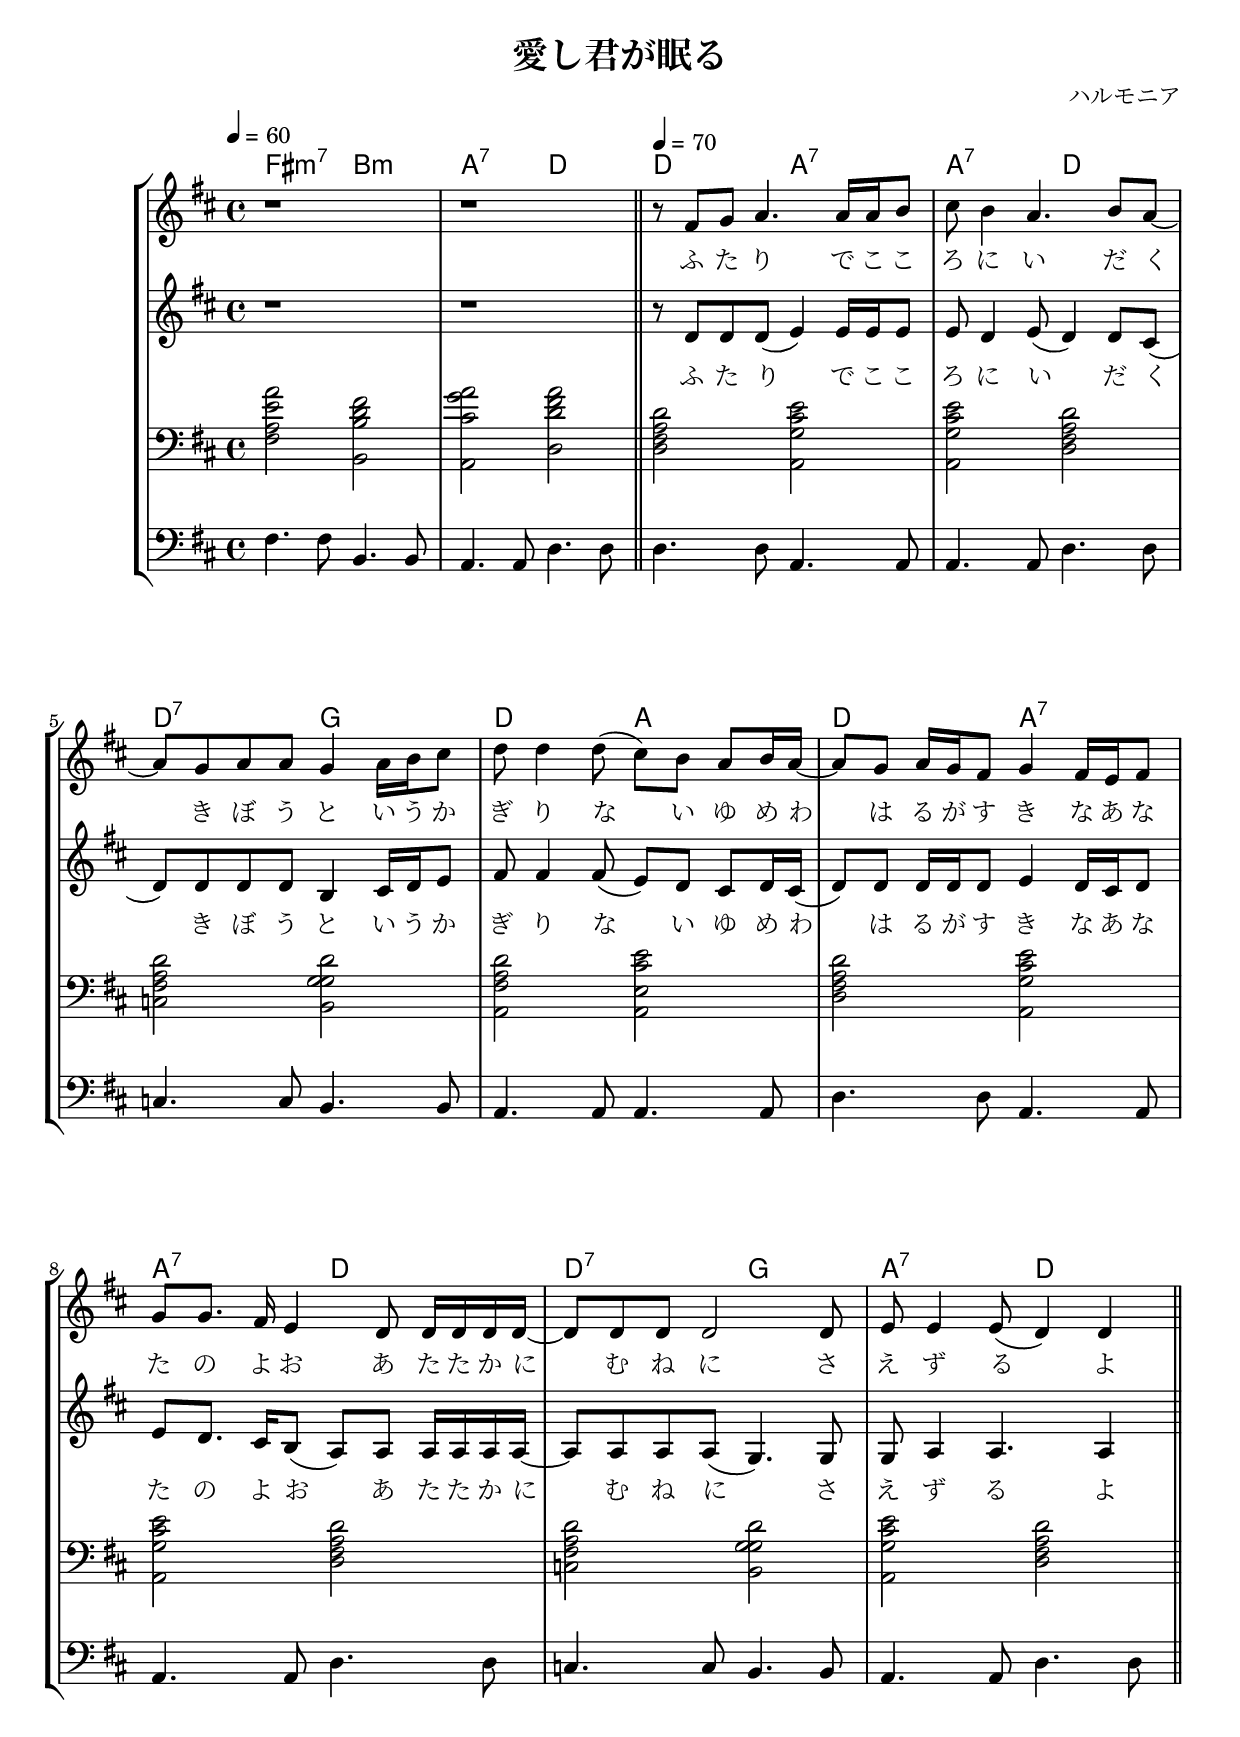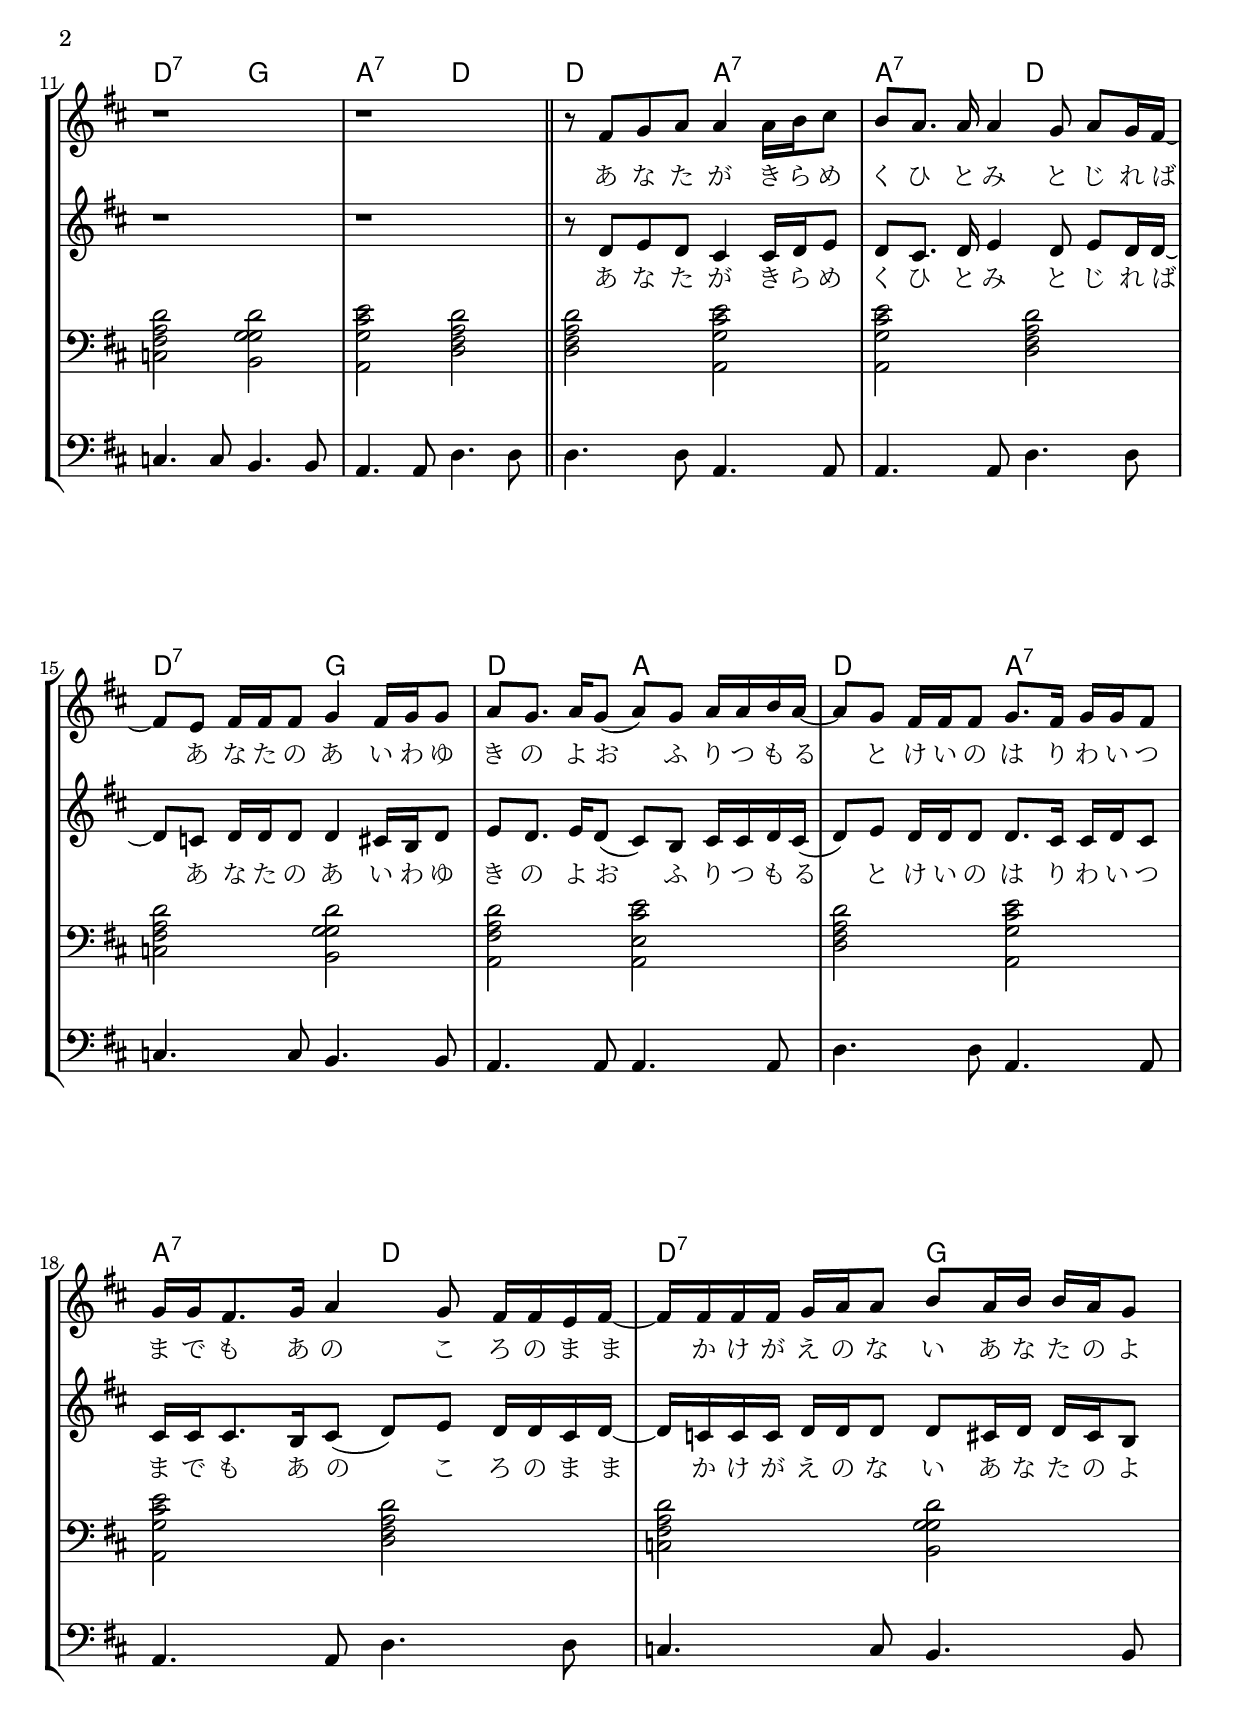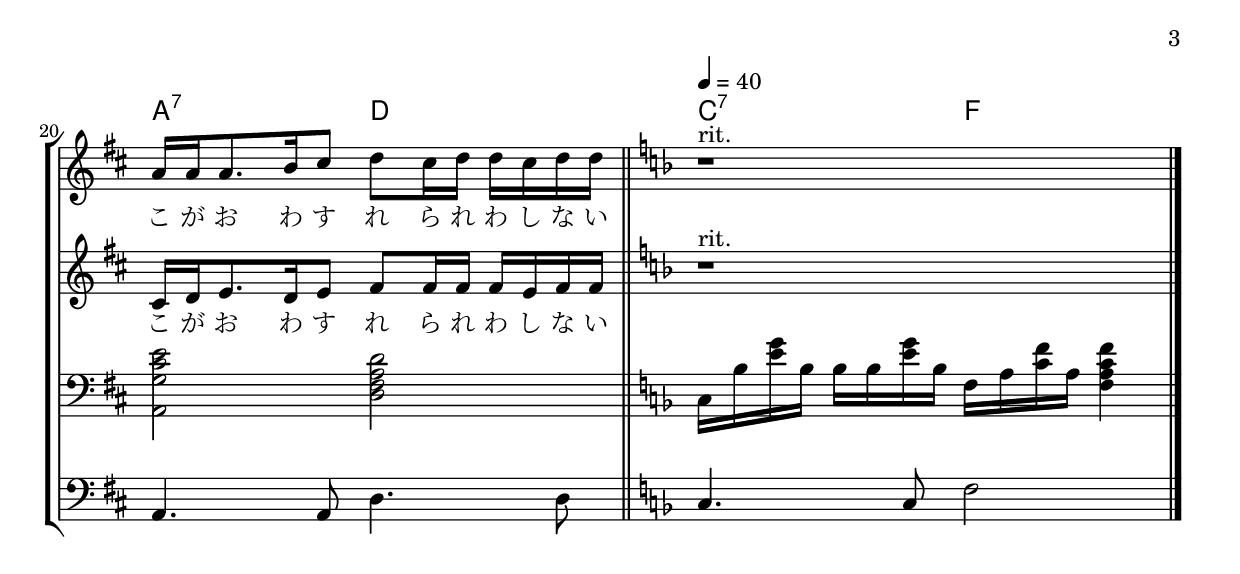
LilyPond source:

\version "2.12.1"

\header {
	title = \markup {愛し君が眠る}
	composer = \markup \center-column {ハルモニア}
}

harmony = \chordmode {
	fis2:min7 b:m a:7 d 

	d a:7 a:7 d d:7 g d a d a:7 a:7 d d:7 g a:7 d 

	d:7 g a:7 d 

	d a:7 a:7 d d:7 g d a d a:7 a:7 d d:7 g a:7 d 

	c:7 f 
}

melody = {
	\key d \major
	\tempo 4 = 60
	r1 | r1   
	\set Staff.midiInstrument = #"fss0.42"
		\tempo 4 = 70
r8 fis'8  g'8  a'4.  a'16  a'16  b'8 
	cis''8  b'4  a'4.  b'8  a'8~ 
	a'8  g'8  a'8  a'8  g'4  a'16  b'16  cis''8 
	d''8  d''4  d''8  (cis''8)  b'8  a'8  b'16  a'16~ 
	a'8  g'8  a'16  g'16  fis'8  g'4  fis'16  e'16  fis'8 
	g'8  g'8.  fis'16  e'4  d'8  d'16  d'16  d'16  d'16~ 
	d'8  d'8  d'8  d'2  d'8 
	e'8  e'4  e'8  (d'4)  d'4
	r1 | r1   
	\set Staff.midiInstrument = #"fss0.42"
	r8 fis'8  g'8  a'8  a'4  a'16  b'16  cis''8 
	b'8  a'8.  a'16  a'4  g'8  a'8  g'16  fis'16~ 
	fis'8  e'8  fis'16  fis'16  fis'8  g'4  fis'16  g'16  g'8 
	a'8  g'8.  a'16  g'8  (a'8)  g'8  a'16  a'16  b'16  a'16~ 
	a'8  g'8  fis'16  fis'16  fis'8  g'8.  fis'16  g'16  g'16  fis'8 
	g'16  g'16  fis'8.  g'16  a'4  g'8  fis'16  fis'16  e'16  fis'16~ 
	fis'16  fis'16  fis'16  fis'16  g'16  a'16  a'8  b'8  a'16  b'16  b'16  a'16  g'8 
	a'16  a'16  a'8.  b'16  cis''8  d''8  cis''16  d''16  d''16  cis''16  d''16  d''16
	\key f \major
	\tempo 4 = 40
	r1^"rit." \bar "|."
}

words = \lyricmode {
	
	ふ  た  り  で  こ  こ  ろ  に  い  だ  く  き  ぼ  う  と  い  う  か  ぎ  り  な  い  ゆ  め  わ  は  る  が  す  き  な  あ  な  た  の  よ  お  あ  た  た  か  に  む  ね  に  さ  え  ず  る  よ  
	
	あ  な  た  が  き  ら  め  く  ひ  と  み  と  じ  れ  ば  あ  な  た  の  あ  い  わ  ゆ  き  の  よ  お  ふ  り  つ  も  る  と  け  い  の  は  り  わ  い  つ  ま  で  も  あ  の  こ  ろ  の  ま  ま  か  け  が  え  の  な  い  あ  な  た  の  よ  こ  が  お  わ  す  れ  ら  れ  わ  し  な  い  
	
}

secondmelody = {
	\key d \major
	\tempo 4 = 60
	r1 | r1   
	\set Staff.midiInstrument = #"fss0.42"
		\tempo 4 = 70
r8 d'8  d'8  d'8  (e'4)  e'16  e'16  e'8 
	e'8  d'4  e'8  (d'4)  d'8  cis'8 
	(d'8)  d'8  d'8  d'8  b4  cis'16  d'16  e'8 
	fis'8  fis'4  fis'8  (e'8)  d'8  cis'8  d'16  cis'16 
	(d'8)  d'8  d'16  d'16  d'8  e'4  d'16  cis'16  d'8 
	e'8  d'8.  cis'16  b8  (a8)  a8  a16  a16  a16  a16~ 
	a8  a8  a8  a8  (g4.)  g8 
	g8  a4  a4.  a4
	r1 | r1   
	\set Staff.midiInstrument = #"fss0.42"
	r8 d'8  e'8  d'8  cis'4  cis'16  d'16  e'8 
	d'8  cis'8.  d'16  e'4  d'8  e'8  d'16  d'16~ 
	d'8  c'8  d'16  d'16  d'8  d'4  cis'16  b16  d'8 
	e'8  d'8.  e'16  d'8  (cis'8)  b8  cis'16  cis'16  d'16  cis'16 
	(d'8)  e'8  d'16  d'16  d'8  d'8.  cis'16  cis'16  d'16  cis'8 
	cis'16  cis'16  cis'8.  b16  cis'8  (d'8)  e'8  d'16  d'16  cis'16  d'16~ 
	d'16  c'16  c'16  c'16  d'16  d'16  d'8  d'8  cis'16  d'16  d'16  cis'16  b8 
	cis'16  d'16  e'8.  d'16  e'8  fis'8  fis'16  fis'16  fis'16  e'16  fis'16  fis'16
	\key f \major
	\tempo 4 = 40
	r1^"rit." \bar "|."
}

secondwords = \lyricmode {
	
	ふ  た  り  で  こ  こ  ろ  に  い  だ  く  き  ぼ  う  と  い  う  か  ぎ  り  な  い  ゆ  め  わ  は  る  が  す  き  な  あ  な  た  の  よ  お  あ  た  た  か  に  む  ね  に  さ  え  ず  る  よ  
	
	あ  な  た  が  き  ら  め  く  ひ  と  み  と  じ  れ  ば  あ  な  た  の  あ  い  わ  ゆ  き  の  よ  お  ふ  り  つ  も  る  と  け  い  の  は  り  わ  い  つ  ま  で  も  あ  の  こ  ろ  の  ま  ま  か  け  が  え  の  な  い  あ  な  た  の  よ  こ  が  お  わ  す  れ  ら  れ  わ  し  な  い  
	
}

tempochange = {
	\tempo 4 = 60
	r1 | r1 \bar "||"
	\tempo 4 = 70
	r1 | r1 | r1 | r1 | r1 | r1 | r1 | r1 \bar "||"
	\tempo 4 = 70
	r1 | r1 \bar "||"
	\tempo 4 = 70
	r1 | r1 | r1 | r1 | r1 | r1 | r1 | r1 \bar "||"
	\tempo 4 = 40
	\tempo 4 = 30 r2 \tempo 4 = 26 r2 \bar "|."
}

mainacc = {
	\clef bass
	\set Staff.midiInstrument = #"FX 4 (atmosphere)"
	\key d \major
	\tempo 4 = 60
	<fis a e' a'>2
	<b, b d' fis'>2
	<a, cis' g' a'>2
	<d d' fis' a'>2
	\bar "||"

	\set Staff.midiInstrument = #"orchestral strings"
	\tempo 4 = 70
	<d fis a d'>2
	<a, g cis' e'>2
	<a, g cis' e'>2
	<d fis a d'>2
	<c fis a d'>2
	<b, g g d'>2
	<a, fis a d'>2
	<a, e cis' e'>2
	<d fis a d'>2
	<a, g cis' e'>2
	<a, g cis' e'>2
	<d fis a d'>2
	<c fis a d'>2
	<b, g g d'>2
	<a, g cis' e'>2
	<d fis a d'>2
	\bar "||"

	\set Staff.midiInstrument = #"Choir Aahs"
	<c fis a d'>2
	<b, g g d'>2
	<a, g cis' e'>2
	<d fis a d'>2
	\bar "||"

	\set Staff.midiInstrument = #"orchestral strings"
	<d fis a d'>2
	<a, g cis' e'>2
	<a, g cis' e'>2
	<d fis a d'>2
	<c fis a d'>2
	<b, g g d'>2
	<a, fis a d'>2
	<a, e cis' e'>2
	<d fis a d'>2
	<a, g cis' e'>2
	<a, g cis' e'>2
	<d fis a d'>2
	<c fis a d'>2
	<b, g g d'>2
	<a, g cis' e'>2
	<d fis a d'>2
	\bar "||"

	\set Staff.midiInstrument = #"Bird Tweet"
	\key f \major
	\tempo 4 = 40
	c16 bes <e' g'> bes bes bes <e' g'> bes
	f16 a <c' f'> a <f a c' f'>4
	\bar "|."
}

subacc = {
	\clef bass
	\set Staff.midiInstrument = #"orchestral strings"
	\key d \major
	\tempo 4 = 60
	fis4.fis8
	b,4.b,8
	a,4.a,8
	d4.d8
	\bar "||"

	\set Staff.midiInstrument = #"Pad 1 (new age)"
	\tempo 4 = 70
	d4.d8
	a,4.a,8
	a,4.a,8
	d4.d8
	c4.c8
	b,4.b,8
	a,4.a,8
	a,4.a,8
	d4.d8
	a,4.a,8
	a,4.a,8
	d4.d8
	c4.c8
	b,4.b,8
	a,4.a,8
	d4.d8
	\bar "||"

	\set Staff.midiInstrument = #"Pad 1 (new age)"
	c4.c8
	b,4.b,8
	a,4.a,8
	d4.d8
	\bar "||"

	\set Staff.midiInstrument = #"Pad 1 (new age)"
	d4.d8
	a,4.a,8
	a,4.a,8
	d4.d8
	c4.c8
	b,4.b,8
	a,4.a,8
	a,4.a,8
	d4.d8
	a,4.a,8
	a,4.a,8
	d4.d8
	c4.c8
	b,4.b,8
	a,4.a,8
	d4.d8
	\bar "||"

	\set Staff.midiInstrument = #"Seashore"
	\key f \major
	\tempo 4 = 40
	c4.c8
	f2
	\bar "|."
}

percA = {
	\drummode {
	r1 |r1 \bar "||"
	r1 |r1 |r1 |r1 |r1 |r1 |r1 |r1 \bar "||"
	r1 |r1 \bar "||"
	r1 |r1 |r1 |r1 |r1 |r1 |r1 |r1 \bar "||"
	r1 \bar "|."
	}
}

percB = {
	\drummode {
	r1 |r1 \bar "||"
	r1 |r1 |r1 |r1 |r1 |r1 |r1 |r1 \bar "||"
	r1 |r1 \bar "||"
	r1 |r1 |r1 |r1 |r1 |r1 |r1 |r1 \bar "||"
	r1 \bar "|."
	}
}

percC = {
	\drummode {
	r1 |r1 \bar "||"
	r1 |r1 |r1 |r1 |r1 |r1 |r1 |r1 \bar "||"
	r1 |r1 \bar "||"
	r1 |r1 |r1 |r1 |r1 |r1 |r1 |r1 \bar "||"
	r1 \bar "|."
	}
}

percD = {
	\drummode {
	r1 |r1 \bar "||"
	r1 |r1 |r1 |r1 |r1 |r1 |r1 |r1 \bar "||"
	r1 |r1 \bar "||"
	r1 |r1 |r1 |r1 |r1 |r1 |r1 |r1 \bar "||"
	r1 \bar "|."
	}
}

percE = {
	\drummode {
	r1 |r1 \bar "||"
	r1 |r1 |r1 |r1 |r1 |r1 |r1 |r1 \bar "||"
	r1 |r1 \bar "||"
	r1 |r1 |r1 |r1 |r1 |r1 |r1 |r1 \bar "||"
	r1 \bar "|."
	}
}

\score {
	<<
		\new StaffGroup <<
			\new ChordNames {\harmony}
			\new Voice = "melody" {\melody}
			\new Lyrics \lyricsto "melody" \words
			\new Voice = "secondmelody" {\secondmelody}
			\new Lyrics \lyricsto "secondmelody" \secondwords
			\new Staff = "mainacc" {\mainacc}
			\new Staff = "subacc" {\subacc}
		>>
	>>
	\layout { }
}
